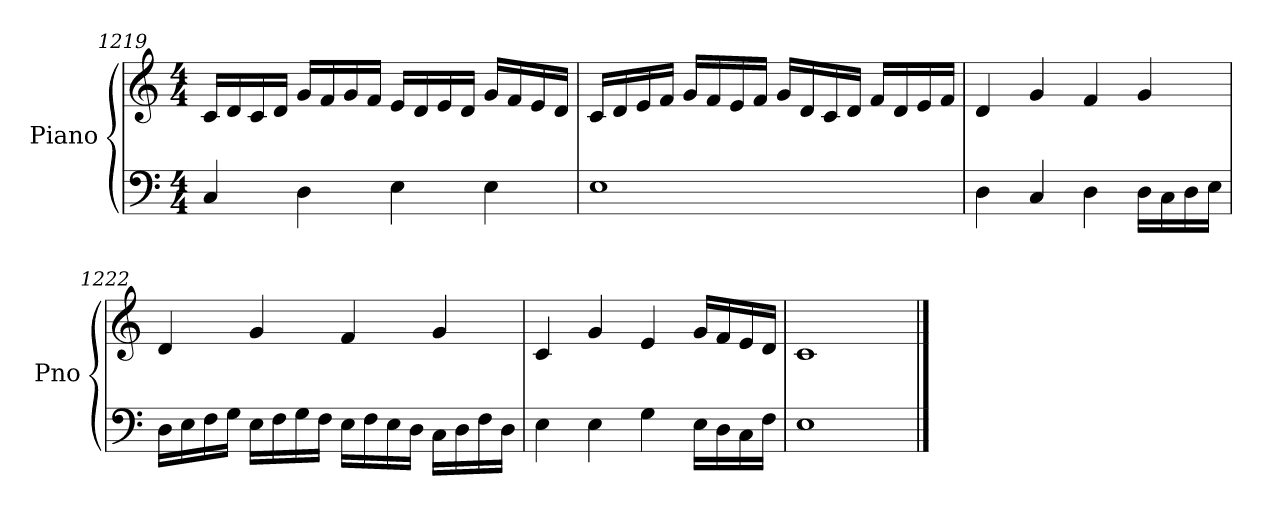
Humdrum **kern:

**kern	**kern
*part1	*part1
*staff2	*staff1
*I"Piano	*
*I'Pno	*
!!LO:LB:g=z
*clefF4	*clefG2
*k[]	*k[]
*M4/4	*M4/4
=1219	=1219
4C/	16c/LL
.	16d/
.	16c/
.	16d/JJ
4D\	16g/LL
.	16f/
.	16g/
.	16f/JJ
4E\	16e/LL
.	16d/
.	16e/
.	16d/JJ
4E\	16g/LL
.	16f/
.	16e/
.	16d/JJ
=1220	=1220
1E	16c/LL
.	16d/
.	16e/
.	16f/JJ
.	16g/LL
.	16f/
.	16e/
.	16f/JJ
.	16g/LL
.	16d/
.	16c/
.	16d/JJ
.	16f/LL
.	16d/
.	16e/
.	16f/JJ
=1221	=1221
4D\	4d/
4C/	4g/
4D\	4f/
16D\LL	4g/
16C\	.
16D\	.
16E\JJ	.
!!LO:LB:g=z
=1222	=1222
16D\LL	4d/
16E\	.
16F\	.
16G\JJ	.
16E\LL	4g/
16F\	.
16G\	.
16F\JJ	.
16E\LL	4f/
16F\	.
16E\	.
16D\JJ	.
16C\LL	4g/
16D\	.
16F\	.
16D\JJ	.
=1223	=1223
4E\	4c/
4E\	4g/
4G\	4e/
16E\LL	16g/LL
16D\	16f/
16C\	16e/
16F\JJ	16d/JJ
=1224	=1224
1E	1c
==	==
*-	*-
